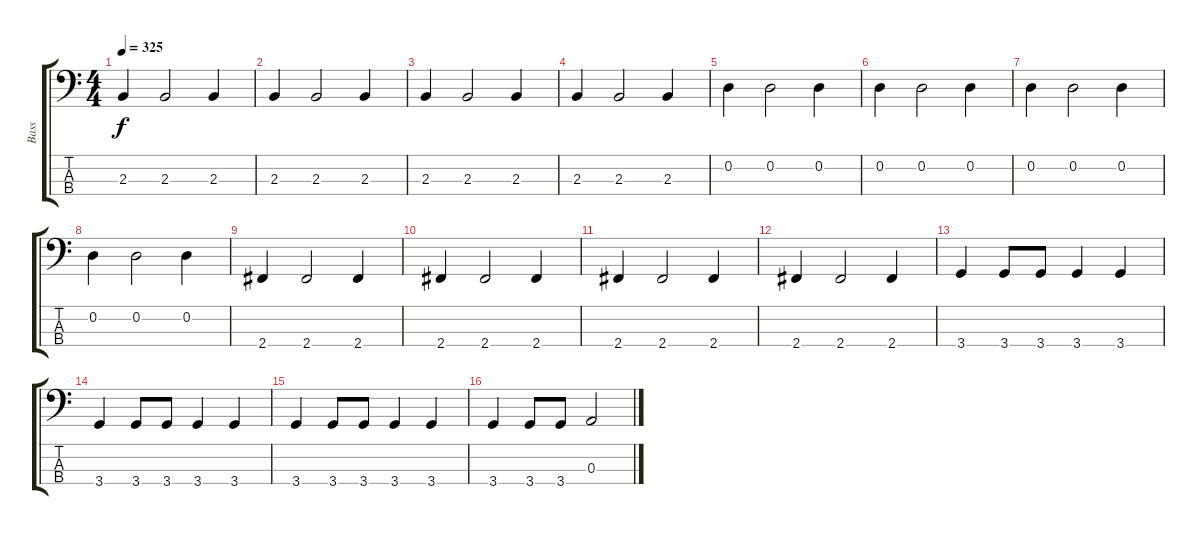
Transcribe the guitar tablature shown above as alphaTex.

\track ("Bass" "Bass") {instrument electricbasspick}
\staff {score tabs}
\tuning (G2 D2 A1 E1) {hide}
\ts (4 4)
\tempo 325
\clef f4
\ks c
2.3.4{dy f} 2.3.2 2.3.4 |
2.3.4 2.3.2 2.3.4 |
2.3.4 2.3.2 2.3.4 |
2.3.4 2.3.2 2.3.4 |
0.2.4 0.2.2 0.2.4 |
0.2.4 0.2.2 0.2.4 |
0.2.4 0.2.2 0.2.4 |
0.2.4 0.2.2 0.2.4 |
2.4.4 2.4.2 2.4.4 |
2.4.4 2.4.2 2.4.4 |
2.4.4 2.4.2 2.4.4 |
2.4.4 2.4.2 2.4.4 |
3.4.4 3.4.8 3.4.8 3.4.4 3.4.4 |
3.4.4 3.4.8 3.4.8 3.4.4 3.4.4 |
3.4.4 3.4.8 3.4.8 3.4.4 3.4.4 |
3.4.4 3.4.8 3.4.8 0.3.2
